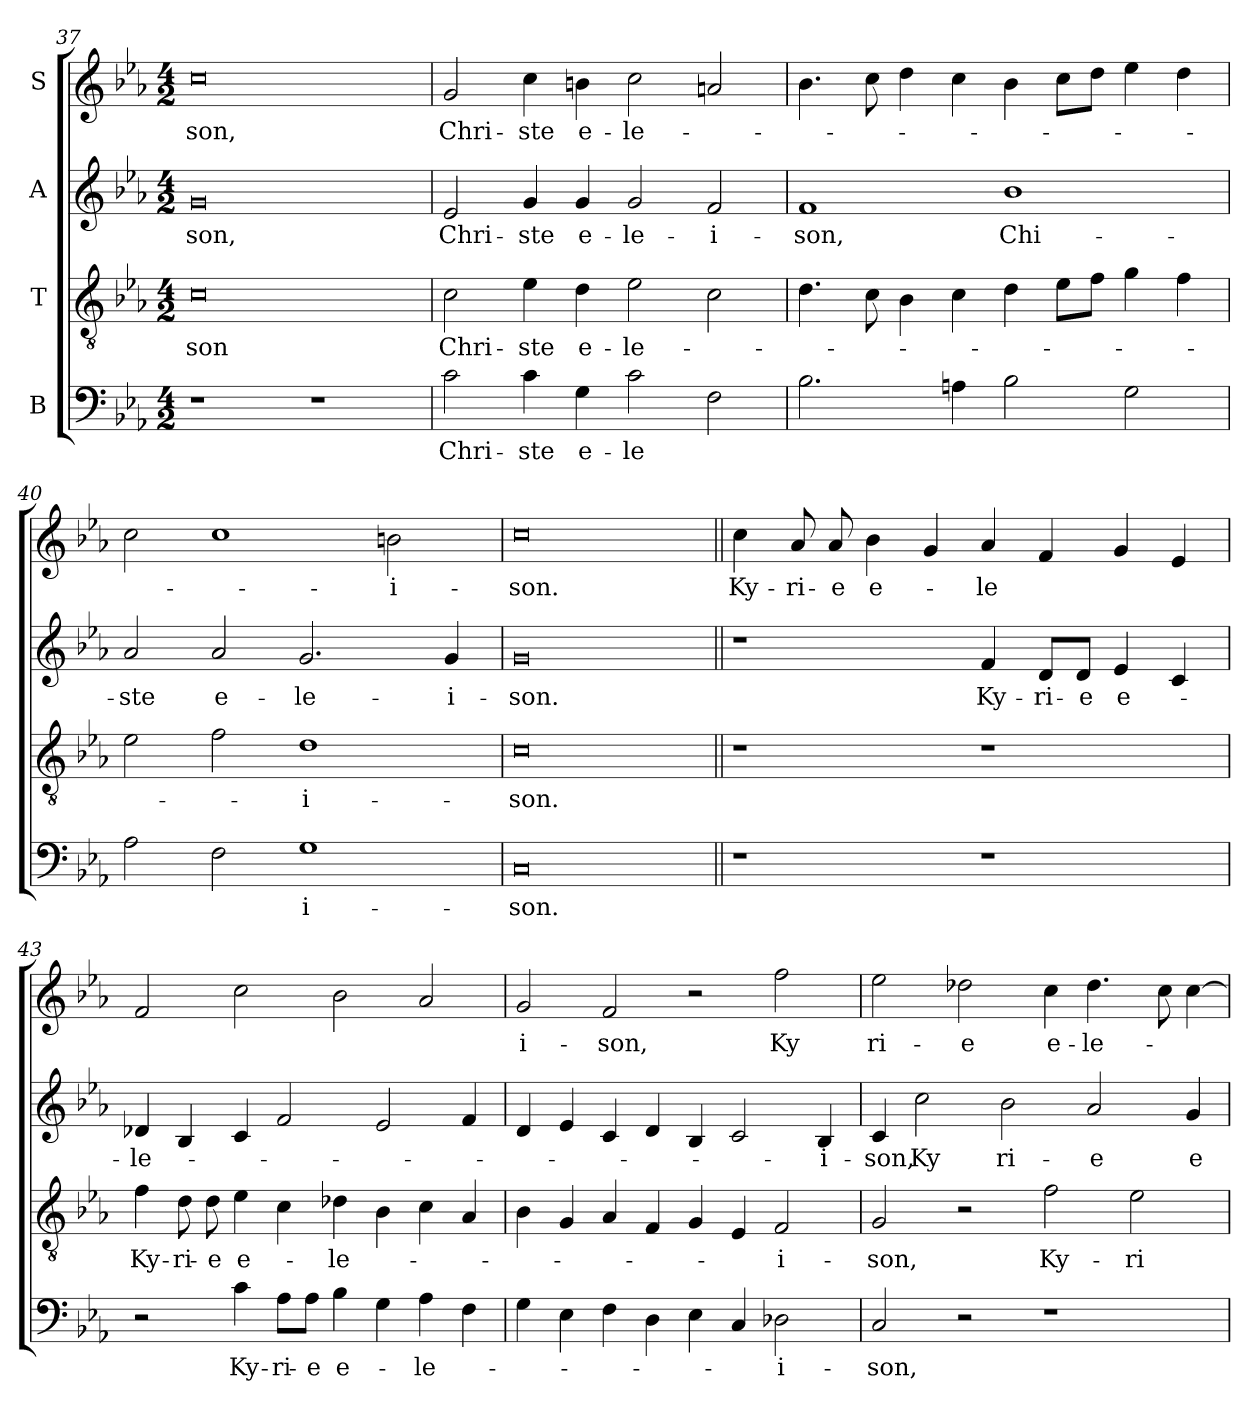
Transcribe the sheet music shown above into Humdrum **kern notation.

**kern	**text	**kern	**text	**kern	**text	**kern	**text
*part4	*part4	*part3	*part3	*part2	*part2	*part1	*part1
*staff4	*staff4	*staff3	*staff3	*staff2	*staff2	*staff1	*staff1
*I"B	*	*I"T	*	*I"A	*	*I"S	*
*clefF4	*	*clefGv2	*	*clefG2	*	*clefG2	*
*k[b-e-a-]	*	*k[b-e-a-]	*	*k[b-e-a-]	*	*k[b-e-a-]	*
*E-:	*	*E-:	*	*E-:	*	*E-:	*
*M4/2	*	*M4/2	*	*M4/2	*	*M4/2	*
=37	=37	=37	=37	=37	=37	=37	=37
1r	.	0c	son	0g	son,	0cc	son,
1r	.	.	.	.	.	.	.
!!LO:LB:g=z
=38	=38	=38	=38	=38	=38	=38	=38
2c\	Chri-	2c\	Chri-	2e-/	Chri-	2g/	Chri-
4c\	-ste	4e-\	-ste	4g/	-ste	4cc\	-ste
4G\	e-	4d\	e-	4g/	e-	4bn\	e-
2c\	le-	2e-\	le-	2g/	le-	2cc\	le-
2F\	.	2c\	.	2f/	i-	2an/	.
=39	=39	=39	=39	=39	=39	=39	=39
2.B-\	--	4.d\	.	1f	son,	4.b-\	.
.	.	8c\	.	.	.	8cc\	.
.	.	4B-\	.	.	.	4dd\	.
4An\	.	4c\	.	.	.	4cc\	.
2B-\	.	4d\	.	1b-	Chi-	4b-\	.
.	.	8e-\L	.	.	.	8cc\L	.
.	.	8f\J	.	.	.	8dd\J	.
2G\	.	4g\	.	.	.	4ee-\	.
.	.	4f\	.	.	.	4dd\	.
=40	=40	=40	=40	=40	=40	=40	=40
2A-\	.	2e-\	.	2a-/	-ste	2cc\	.
2F\	.	2f\	.	2a-/	e-	1cc	.
1G	i-	1d	i-	2.g/	-le-	.	.
.	.	.	.	.	.	2bn\	i-
.	.	.	.	4g/	-i-	.	.
=41	=41	=41	=41	=41	=41	=41	=41
0C	son.	0c	son.	0g	-son.	0cc	-son.
=42||	=42||	=42||	=42||	=42||	=42||	=42||	=42||
1r	.	1r	.	1r	.	4cc\	Ky-
.	.	.	.	.	.	8a-/	-ri-
.	.	.	.	.	.	8a-/	-e
.	.	.	.	.	.	4b-\	e-
.	.	.	.	.	.	4g/	.
1r	.	1r	.	4f/	Ky-	4a-/	le-
.	.	.	.	8d/L	-ri-	4f/	.
.	.	.	.	8d/J	-e	.	.
.	.	.	.	4e-/	e-	4g/	.
.	.	.	.	4c/	.	4e-/	.
!!LO:LB:g=z
=43	=43	=43	=43	=43	=43	=43	=43
2r	.	4f\	Ky-	4d-X/	le-	2f/	--
.	.	8d\	-ri-	4B-/	.	.	.
.	.	8d\	-e	.	.	.	.
4c\	Ky-	4e-\	e-	4c/	.	2cc\	.
8A-\L	-ri-	4c\	.	2f/	.	.	.
8A-\J	-e	.	.	.	.	.	.
4B-\	e-	4d-X\	le-	.	.	2b-\	.
4G\	.	4B-\	.	2e-/	.	.	.
4A-\	le-	4c\	.	.	.	2a-/	.
4F\	.	4A-/	.	4f/	.	.	.
=44	=44	=44	=44	=44	=44	=44	=44
4G\	.	4B-\	.	4d/	.	2g/	i-
4E-\	.	4G/	.	4e-/	.	.	.
4F\	.	4A-/	.	4c/	.	2f/	son,
4D\	.	4F/	.	4d/	.	.	.
4E-\	.	4G/	.	4B-/	.	2r	.
4C/	.	4E-/	.	2c/	.	.	.
2D-X\	-i-	2F/	-i-	.	.	2ff\	Ky
.	.	.	.	4B-/	-i-	.	.
=45	=45	=45	=45	=45	=45	=45	=45
2C/	son,	2G/	son,	4c/	son,	2ee-\	-ri-
.	.	.	.	2cc\	Ky	.	.
2r	.	2r	.	.	.	2dd-X\	e
.	.	.	.	2b-\	-ri-	.	.
1r	.	2f\	Ky-	.	.	4cc\	e-
.	.	.	.	2a-/	e	4.dd-\	le-
.	.	2e-\	-ri-	.	.	.	.
.	.	.	.	.	.	8cc\	.
.	.	.	.	4g/	e-	[4cc\	.
=	=	=	=	=	=	=	=
*-	*-	*-	*-	*-	*-	*-	*-
